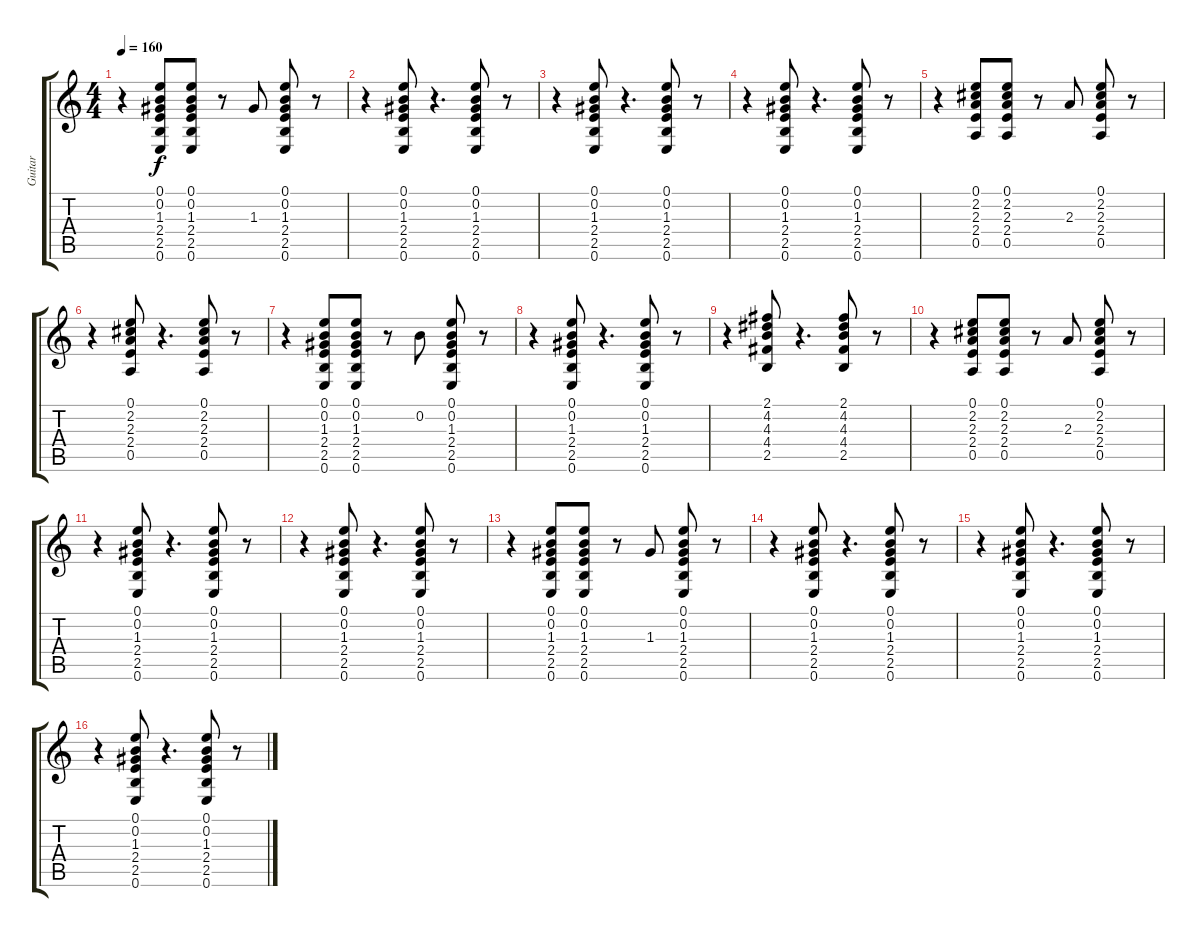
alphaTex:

\track ("Guitar  " "Guitar  ") {instrument electricguitarclean}
\staff {score tabs}
\tuning (E4 B3 G3 D3 A2 E2) {hide}
\ts (4 4)
\tempo 160
\clef g2
\ks c
r.4{dy f} (0.1 0.2 1.3 2.4 2.5 0.6).8 (0.1 0.2 1.3 2.4 2.5 0.6).8 r.8 1.3.8 (0.1 0.2 1.3 2.4 2.5 0.6).8 r.8 |
r.4 (0.1 0.2 1.3 2.4 2.5 0.6).8 r.4{d} (0.1 0.2 1.3 2.4 2.5 0.6).8 r.8 |
r.4 (0.1 0.2 1.3 2.4 2.5 0.6).8 r.4{d} (0.1 0.2 1.3 2.4 2.5 0.6).8 r.8 |
r.4 (0.1 0.2 1.3 2.4 2.5 0.6).8 r.4{d} (0.1 0.2 1.3 2.4 2.5 0.6).8 r.8 |
r.4 (0.1 2.2 2.3 2.4 0.5).8 (0.1 2.2 2.3 2.4 0.5).8 r.8 2.3.8 (0.1 2.2 2.3 2.4 0.5).8 r.8 |
r.4 (0.1 2.2 2.3 2.4 0.5).8 r.4{d} (0.1 2.2 2.3 2.4 0.5).8 r.8 |
r.4 (0.1 0.2 1.3 2.4 2.5 0.6).8 (0.1 0.2 1.3 2.4 2.5 0.6).8 r.8 0.2.8 (0.1 0.2 1.3 2.4 2.5 0.6).8 r.8 |
r.4 (0.1 0.2 1.3 2.4 2.5 0.6).8 r.4{d} (0.1 0.2 1.3 2.4 2.5 0.6).8 r.8 |
r.4 (2.1 4.2 4.3 4.4 2.5).8 r.4{d} (2.1 4.2 4.3 4.4 2.5).8 r.8 |
r.4 (0.1 2.2 2.3 2.4 0.5).8 (0.1 2.2 2.3 2.4 0.5).8 r.8 2.3.8 (0.1 2.2 2.3 2.4 0.5).8 r.8 |
r.4 (0.1 0.2 1.3 2.4 2.5 0.6).8 r.4{d} (0.1 0.2 1.3 2.4 2.5 0.6).8 r.8 |
r.4 (0.1 0.2 1.3 2.4 2.5 0.6).8 r.4{d} (0.1 0.2 1.3 2.4 2.5 0.6).8 r.8 |
r.4 (0.1 0.2 1.3 2.4 2.5 0.6).8 (0.1 0.2 1.3 2.4 2.5 0.6).8 r.8 1.3.8 (0.1 0.2 1.3 2.4 2.5 0.6).8 r.8 |
r.4 (0.1 0.2 1.3 2.4 2.5 0.6).8 r.4{d} (0.1 0.2 1.3 2.4 2.5 0.6).8 r.8 |
r.4 (0.1 0.2 1.3 2.4 2.5 0.6).8 r.4{d} (0.1 0.2 1.3 2.4 2.5 0.6).8 r.8 |
r.4 (0.1 0.2 1.3 2.4 2.5 0.6).8 r.4{d} (0.1 0.2 1.3 2.4 2.5 0.6).8 r.8
